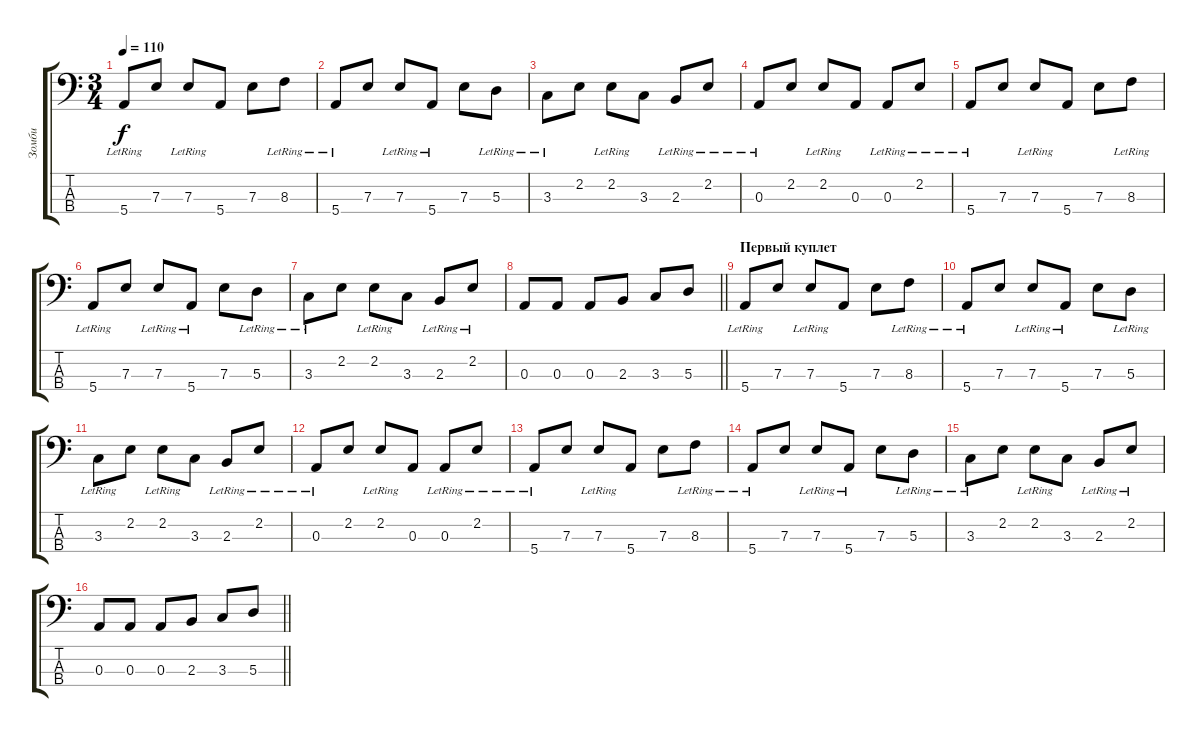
\track ("Зомби" "Зомби") {instrument electricbassfinger}
\staff {score tabs}
\tuning (G2 D2 A1 E1) {hide}
\ts (3 4)
\tempo 110
\clef f4
\ks c
5.4{lr}.8{dy f} 7.3.8 7.3{lr}.8 5.4.8 7.3.8 8.3{lr}.8 |
5.4{lr}.8 7.3.8 7.3{lr}.8 5.4{lr}.8 7.3.8 5.3{lr}.8 |
3.3{lr}.8 2.2.8 2.2{lr}.8 3.3.8 2.3{lr}.8 2.2{lr}.8 |
0.3{lr}.8 2.2.8 2.2{lr}.8 0.3.8 0.3{lr}.8 2.2{lr}.8 |
5.4{lr}.8 7.3.8 7.3{lr}.8 5.4.8 7.3.8 8.3{lr}.8 |
5.4{lr}.8 7.3.8 7.3{lr}.8 5.4{lr}.8 7.3.8 5.3{lr}.8 |
3.3{lr}.8 2.2.8 2.2{lr}.8 3.3.8 2.3{lr}.8 2.2{lr}.8 |
\barLineRight lightlight
0.3.8 0.3.8 0.3.8 2.3.8 3.3.8 5.3.8 |
\section ("" "Первый куплет")
5.4{lr}.8 7.3.8 7.3{lr}.8 5.4.8 7.3.8 8.3{lr}.8 |
5.4{lr}.8 7.3.8 7.3{lr}.8 5.4{lr}.8 7.3.8 5.3{lr}.8 |
3.3{lr}.8 2.2.8 2.2{lr}.8 3.3.8 2.3{lr}.8 2.2{lr}.8 |
0.3{lr}.8 2.2.8 2.2{lr}.8 0.3.8 0.3{lr}.8 2.2{lr}.8 |
5.4{lr}.8 7.3.8 7.3{lr}.8 5.4.8 7.3.8 8.3{lr}.8 |
5.4{lr}.8 7.3.8 7.3{lr}.8 5.4{lr}.8 7.3.8 5.3{lr}.8 |
3.3{lr}.8 2.2.8 2.2{lr}.8 3.3.8 2.3{lr}.8 2.2{lr}.8 |
\barLineRight lightlight
0.3.8 0.3.8 0.3.8 2.3.8 3.3.8 5.3.8
